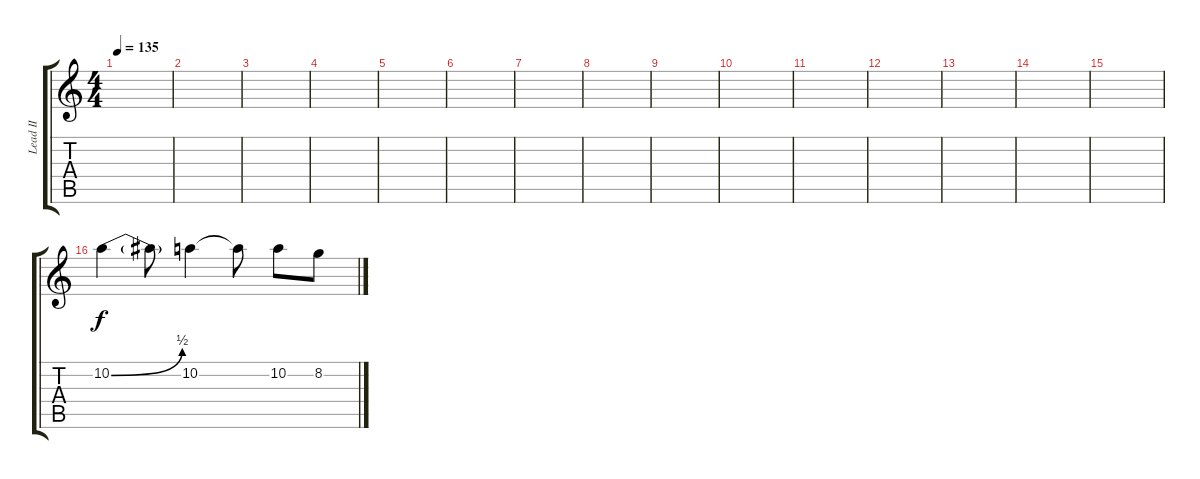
\track ("Lead II" "Lead II") {instrument distortionguitar}
\staff {score tabs}
\tuning (E4 B3 G3 D3 A2 E2) {hide}
\ts (4 4)
\tempo 135
\clef g2
\ks c
|
|
|
|
|
|
|
|
|
|
|
|
|
|
|
10.2{be (bend 0 0 60 2)}.4 10.2{t}.8 10.2.4 10.2{t}.8 10.2.8 8.2.8
